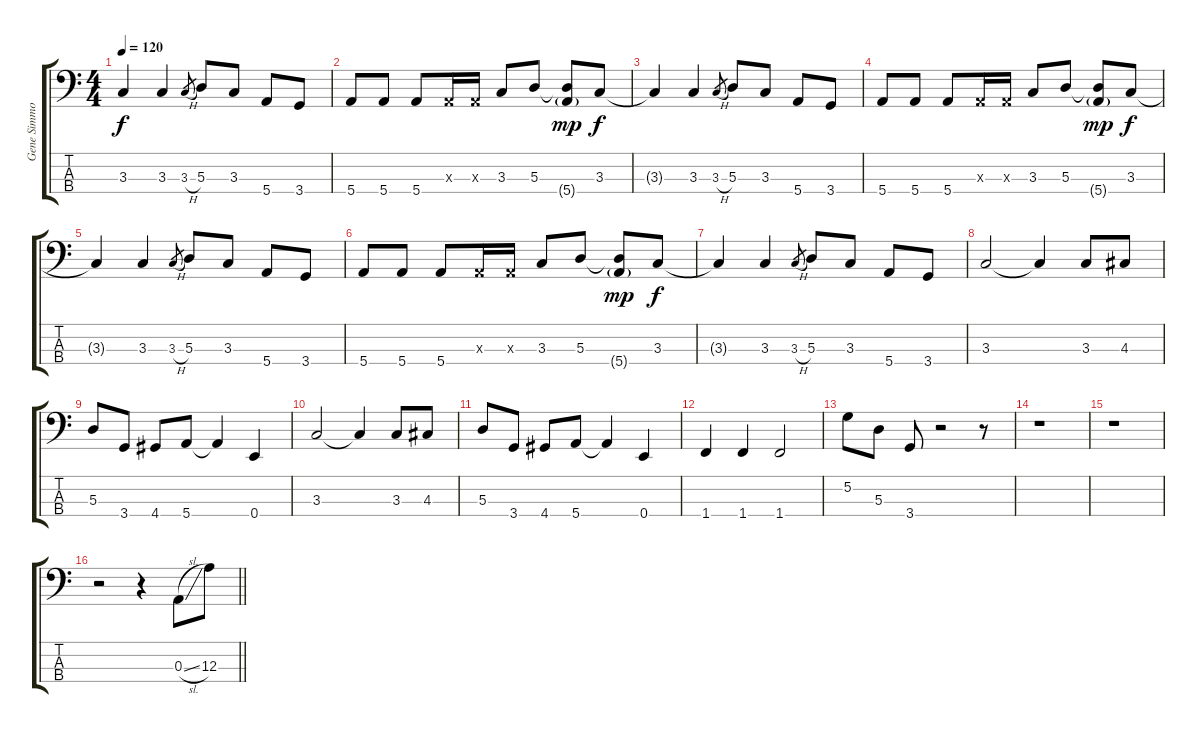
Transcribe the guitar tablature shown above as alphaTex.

\track ("Gene Simmons" "Gene Simmo") {instrument electricbasspick}
\staff {score tabs}
\tuning (G2 D2 A1 E1) {hide}
\ts (4 4)
\tempo 120
\clef f4
\ks c
3.3{t}.4{dy f} 3.3.4 3.3{h}.8{gr} 5.3.8 3.3.8 5.4.8 3.4.8 |
5.4.8 5.4.8 5.4.8 0.3{x}.16 0.3{x}.16 3.3.8 5.3.8 (5.3{t} 5.4{g}).8{dy mp} 3.3.8{dy f} |
3.3{t}.4 3.3.4 3.3{h}.8{gr} 5.3.8 3.3.8 5.4.8 3.4.8 |
5.4.8 5.4.8 5.4.8 0.3{x}.16 0.3{x}.16 3.3.8 5.3.8 (5.3{t} 5.4{g}).8{dy mp} 3.3.8{dy f} |
3.3{t}.4 3.3.4 3.3{h}.8{gr} 5.3.8 3.3.8 5.4.8 3.4.8 |
5.4.8 5.4.8 5.4.8 0.3{x}.16 0.3{x}.16 3.3.8 5.3.8 (5.3{t} 5.4{g}).8{dy mp} 3.3.8{dy f} |
3.3{t}.4 3.3.4 3.3{h}.8{gr} 5.3.8 3.3.8 5.4.8 3.4.8 |
3.3.2 3.3{t}.4 3.3.8 4.3.8 |
5.3.8 3.4.8 4.4.8 5.4.8 5.4{t}.4 0.4.4 |
3.3.2 3.3{t}.4 3.3.8 4.3.8 |
5.3.8 3.4.8 4.4.8 5.4.8 5.4{t}.4 0.4.4 |
1.4.4 1.4.4 1.4.2 |
5.2.8 5.3.8 3.4.8 r.2 r.8 |
r.1 |
r.1 |
\barLineRight lightlight
r.2 r.4 0.3{sl}.8 12.3.8
